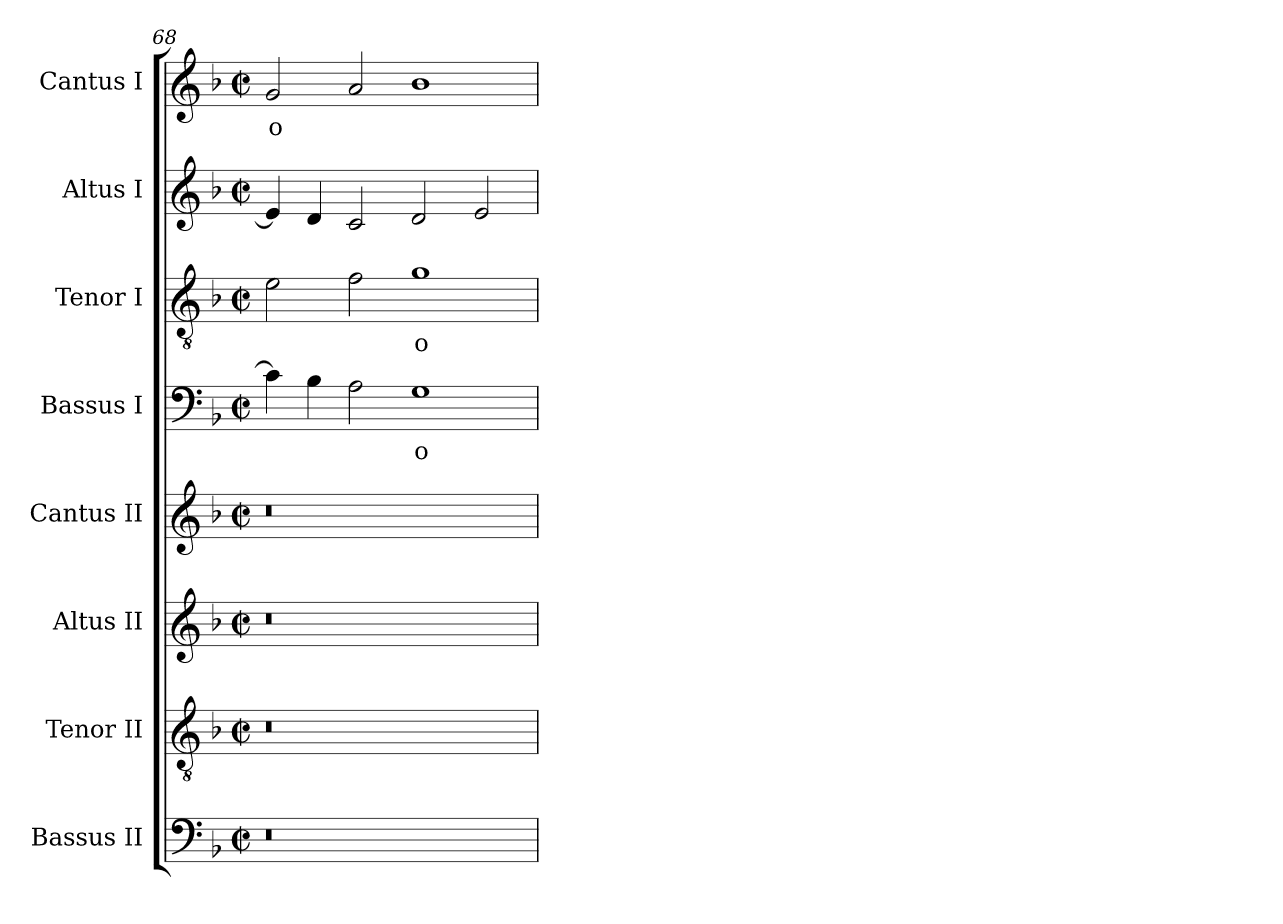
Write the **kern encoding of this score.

**kern	**kern	**kern	**kern	**kern	**text	**kern	**text	**kern	**kern	**text
*part8	*part7	*part6	*part5	*part4	*part4	*part3	*part3	*part2	*part1	*part1
*staff8	*staff7	*staff6	*staff5	*staff4	*staff4	*staff3	*staff3	*staff2	*staff1	*staff1
*I"Bassus II	*I"Tenor II	*I"Altus II	*I"Cantus II	*I"Bassus I	*	*I"Tenor I	*	*I"Altus I	*I"Cantus I	*
*clefF4	*clefGv2	*clefG2	*clefG2	*clefF4	*	*clefGv2	*	*clefG2	*clefG2	*
*k[b-]	*k[b-]	*k[b-]	*k[b-]	*k[b-]	*	*k[b-]	*	*k[b-]	*k[b-]	*
*F:	*F:	*F:	*F:	*F:	*	*F:	*	*F:	*F:	*
*M2/2	*M2/2	*M2/2	*M2/2	*M2/2	*	*M2/2	*	*M2/2	*M2/2	*
*met(c|)	*met(c|)	*met(c|)	*met(c|)	*met(c|)	*	*met(c|)	*	*met(c|)	*met(c|)	*
=68	=68	=68	=68	=68	=68	=68	=68	=68	=68	=68
!	!	!	!	!	!	!	!	!	!	!LO:LY:b:cj
0r	0r	0r	0r	4c\]	.	2e\	.	4e/]	2g/	o
.	.	.	.	4B-\	.	.	.	4d/	.	.
.	.	.	.	2A\	.	2f\	.	2c/	2a/	.
!	!	!	!	!	!LO:LY:b:cj	!	!LO:LY:b:cj	!	!	!
.	.	.	.	1G	o	1g	o-	2d/	1b-	.
.	.	.	.	.	.	.	.	2e/	.	.
=	=	=	=	=	=	=	=	=	=	=
*-	*-	*-	*-	*-	*-	*-	*-	*-	*-	*-
